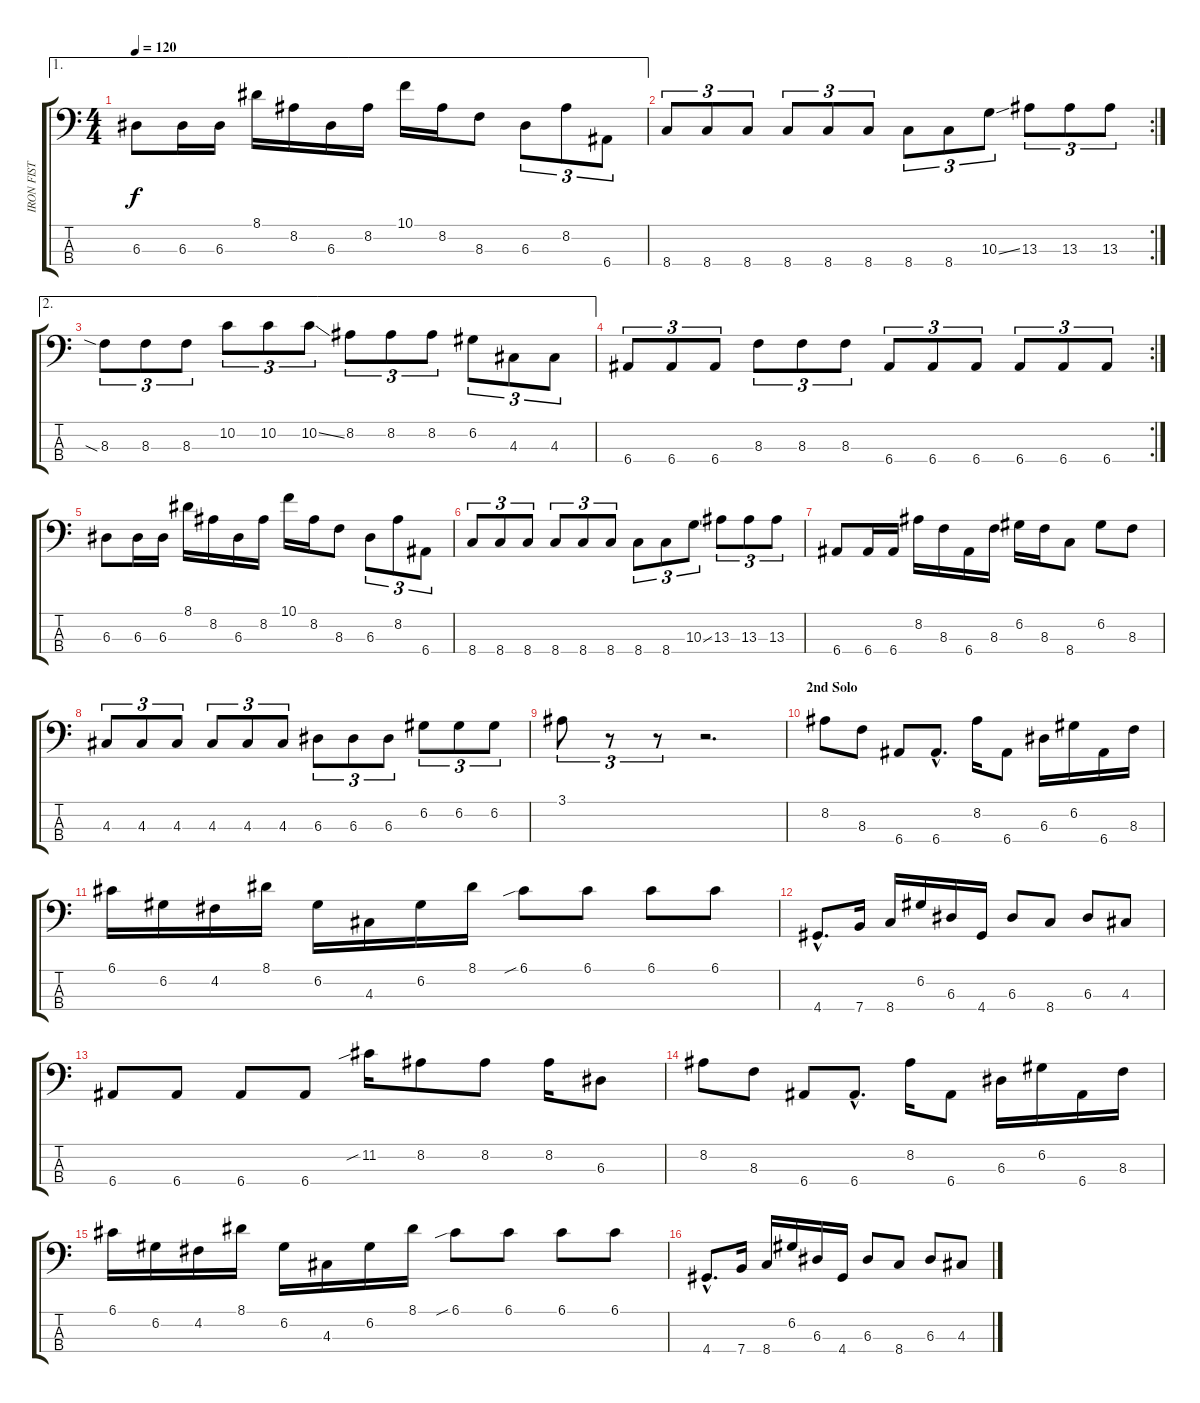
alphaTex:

\track ("IRON FIST" "IRON FIST") {instrument electricbassfinger}
\staff {score tabs}
\tuning (G2 D2 A1 E1) {hide}
\ae 1
\ts (4 4)
\tempo 120
\clef f4
\ks c
6.3.8{dy f} 6.3.16 6.3.16 8.1.16 8.2.16 6.3.16 8.2.16 10.1.16 8.2.16 8.3.8 6.3.8{tu (3 2)} 8.2.8{tu (3 2)} 6.4.8{tu (3 2)} |
\rc 2
8.4.8{tu (3 2)} 8.4.8{tu (3 2)} 8.4.8{tu (3 2)} 8.4.8{tu (3 2)} 8.4.8{tu (3 2)} 8.4.8{tu (3 2)} 8.4.8{tu (3 2)} 8.4.8{tu (3 2)} 10.3{ss}.8{tu (3 2)} 13.3.8{tu (3 2)} 13.3.8{tu (3 2)} 13.3.8{tu (3 2)} |
\ae 2
8.3{sia}.8{tu (3 2)} 8.3.8{tu (3 2)} 8.3.8{tu (3 2)} 10.2.8{tu (3 2)} 10.2.8{tu (3 2)} 10.2{ss}.8{tu (3 2)} 8.2.8{tu (3 2)} 8.2.8{tu (3 2)} 8.2.8{tu (3 2)} 6.2.8{tu (3 2)} 4.3.8{tu (3 2)} 4.3.8{tu (3 2)} |
\rc 2
6.4.8{tu (3 2)} 6.4.8{tu (3 2)} 6.4.8{tu (3 2)} 8.3.8{tu (3 2)} 8.3.8{tu (3 2)} 8.3.8{tu (3 2)} 6.4.8{tu (3 2)} 6.4.8{tu (3 2)} 6.4.8{tu (3 2)} 6.4.8{tu (3 2)} 6.4.8{tu (3 2)} 6.4.8{tu (3 2)} |
6.3.8 6.3.16 6.3.16 8.1.16 8.2.16 6.3.16 8.2.16 10.1.16 8.2.16 8.3.8 6.3.8{tu (3 2)} 8.2.8{tu (3 2)} 6.4.8{tu (3 2)} |
8.4.8{tu (3 2)} 8.4.8{tu (3 2)} 8.4.8{tu (3 2)} 8.4.8{tu (3 2)} 8.4.8{tu (3 2)} 8.4.8{tu (3 2)} 8.4.8{tu (3 2)} 8.4.8{tu (3 2)} 10.3{ss}.8{tu (3 2)} 13.3.8{tu (3 2)} 13.3.8{tu (3 2)} 13.3.8{tu (3 2)} |
6.4.8 6.4.16 6.4.16 8.2.16 8.3.16 6.4.16 8.3.16 6.2.16 8.3.16 8.4.8 6.2.8 8.3.8 |
4.3.8{tu (3 2)} 4.3.8{tu (3 2)} 4.3.8{tu (3 2)} 4.3.8{tu (3 2)} 4.3.8{tu (3 2)} 4.3.8{tu (3 2)} 6.3.8{tu (3 2)} 6.3.8{tu (3 2)} 6.3.8{tu (3 2)} 6.2.8{tu (3 2)} 6.2.8{tu (3 2)} 6.2.8{tu (3 2)} |
3.1.8{tu (3 2)} r.8{tu (3 2)} r.8{tu (3 2)} r.2{d} |
\section ("" "2nd Solo")
8.2.8 8.3.8 6.4.8 6.4{hac}.8{d} 8.2.16 6.4.8 6.3.16 6.2.16 6.4.16 8.3.16 |
6.1.16 6.2.16 4.2.16 8.1.16 6.2.16 4.3.16 6.2.16 8.1.16 6.1{sib}.8 6.1.8 6.1.8 6.1.8 |
4.4{hac}.8{d} 7.4.16 8.4.16 6.2.16 6.3.16 4.4.16 6.3.8 8.4.8 6.3.8 4.3.8 |
6.4.8 6.4.8 6.4.8 6.4.8 11.2{sib}.16 8.2.8 8.2.8 8.2.16 6.3.8 |
8.2.8 8.3.8 6.4.8 6.4{hac}.8{d} 8.2.16 6.4.8 6.3.16 6.2.16 6.4.16 8.3.16 |
6.1.16 6.2.16 4.2.16 8.1.16 6.2.16 4.3.16 6.2.16 8.1.16 6.1{sib}.8 6.1.8 6.1.8 6.1.8 |
4.4{hac}.8{d} 7.4.16 8.4.16 6.2.16 6.3.16 4.4.16 6.3.8 8.4.8 6.3.8 4.3.8
